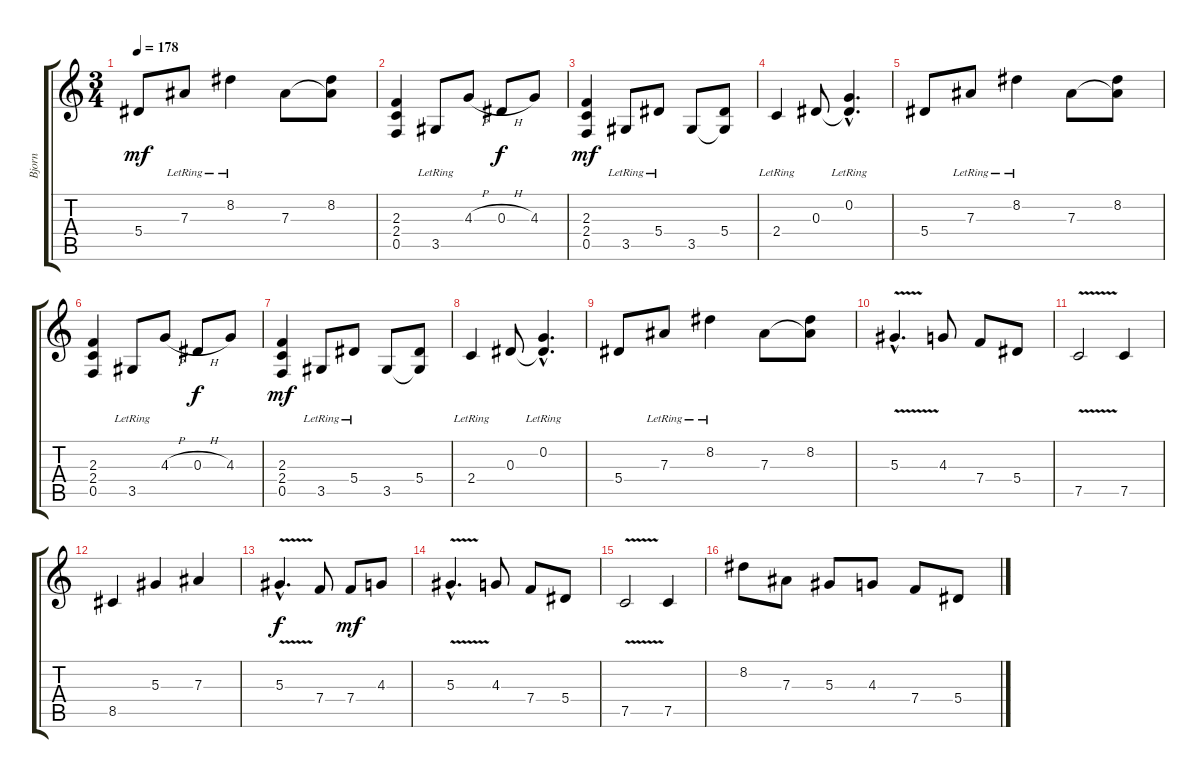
\track ("Bjorn" "Bjorn") {instrument overdrivenguitar}
\staff {score tabs}
\tuning (C4 G3 Eb3 Bb2 F2 C2) {hide}
\ts (3 4)
\tempo 178
\clef g2
\ks c
5.4.8{dy mf} 7.3{lr}.8 8.2{lr}.4 7.3.8 (8.2 7.3{t}).8 |
(2.3 2.4 0.5).4 3.5{lr}.8 4.3{h}.8 0.3{h}.8{dy f} 4.3.8 |
(2.3 2.4 0.5).4{dy mf} 3.5{lr}.8 5.4{lr}.8 3.5.8 (5.4 3.5{t}).8 |
2.4{lr}.4 0.3.8 (0.2{hac lr} 0.3{hac t}).4{d} |
5.4.8 7.3{lr}.8 8.2{lr}.4 7.3.8 (8.2 7.3{t}).8 |
(2.3 2.4 0.5).4 3.5{lr}.8 4.3{h}.8 0.3{h}.8{dy f} 4.3.8 |
(2.3 2.4 0.5).4{dy mf} 3.5{lr}.8 5.4{lr}.8 3.5.8 (5.4 3.5{t}).8 |
2.4{lr}.4 0.3.8 (0.2{hac lr} 0.3{hac t}).4{d} |
5.4.8 7.3{lr}.8 8.2{lr}.4 7.3.8 (8.2 7.3{t}).8 |
5.3{v hac}.4{d} 4.3.8 7.4.8 5.4.8 |
7.5{v}.2 7.5.4 |
8.5.4 5.3.4 7.3.4 |
5.3{v hac}.4{d dy f} 7.4.8 7.4.8{dy mf} 4.3.8 |
5.3{v hac}.4{d} 4.3.8 7.4.8 5.4.8 |
7.5{v}.2 7.5.4 |
8.2.8 7.3.8 5.3.8 4.3.8 7.4.8 5.4.8
